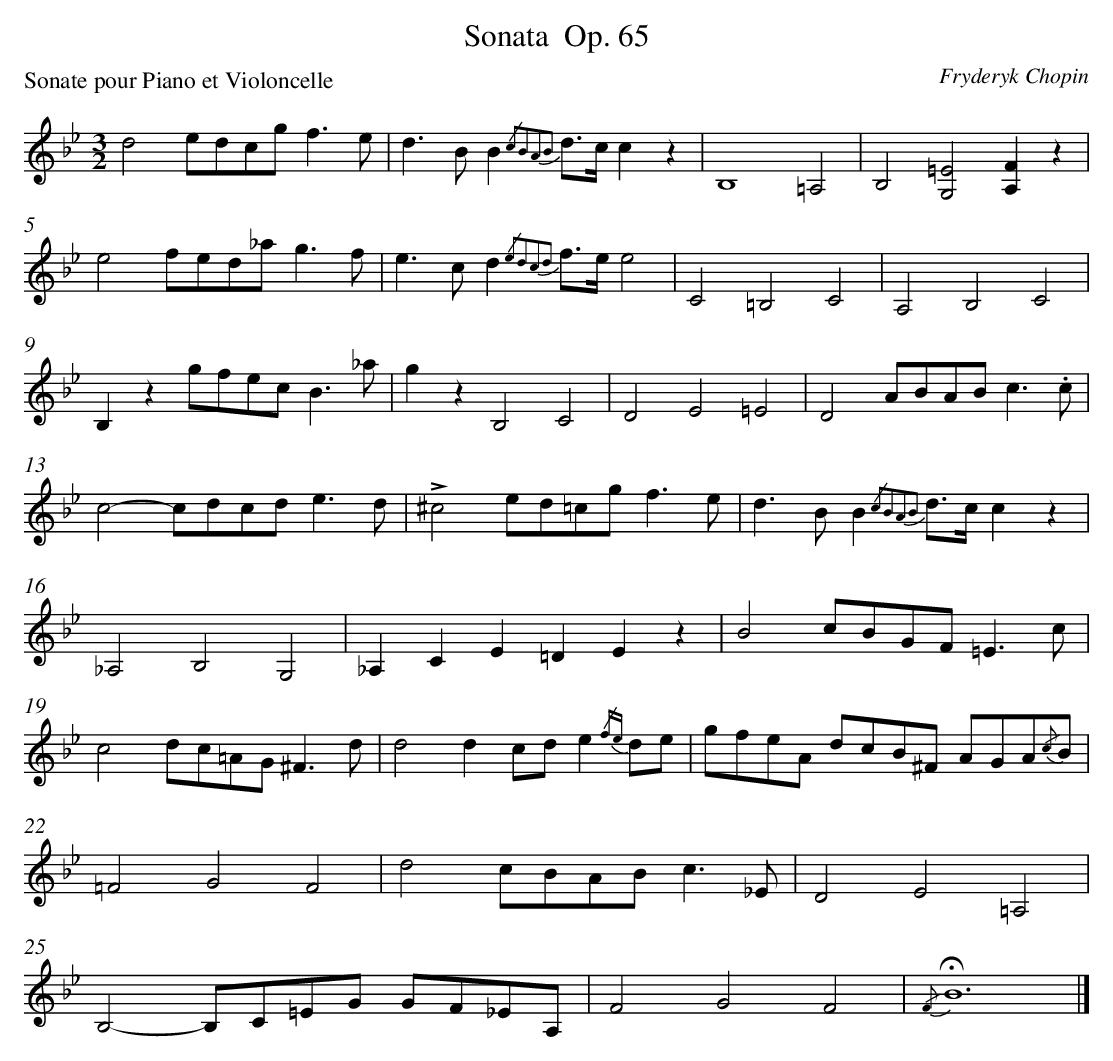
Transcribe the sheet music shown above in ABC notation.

X:1
T: Sonata	 Op. 65
C: Fryderyk Chopin
L: 1/8
M: 3/2
P: Sonate pour Piano et Violoncelle
K: Bb clef=treble
d4edcg2<f2e |
d2>B2B2{/c2B2A2B2} d>cc2z2 |
B,8=A,4 |
B,4[=E4G,4][F2A,2]z2 |
e4fed_a2<g2f |
e2>c2d2{/e2d2c2d2} f>ee4 |
C4=B,4C4 |
A,4B,4C4 |
B,2z2gfec2<B2_a |
g2z2B,4C4 |
D4E4=E4 |
D4ABAB2<c2.c |
c4-cdcd2<e2d |
!accent!^c4ed=cg2<f2e |
d2>B2B2{/c2B2A2B2} d>cc2z2 |
_A,4B,4G,4 |
_A,2C2E2=D2E2z2 |
B4cBGF2<=E2c |
c4dc=AG2<^F2d |
d4d2cde2{/fe} de |
gfeA dcB^F AGA{/c}B |
=F4G4F4 |
d4cBAB2<c2_E |
D4E4=A,4 |
B,4-B,C=EG GF_EA, |
F4G4F4 |
{/F}!fermata!B12 |]
